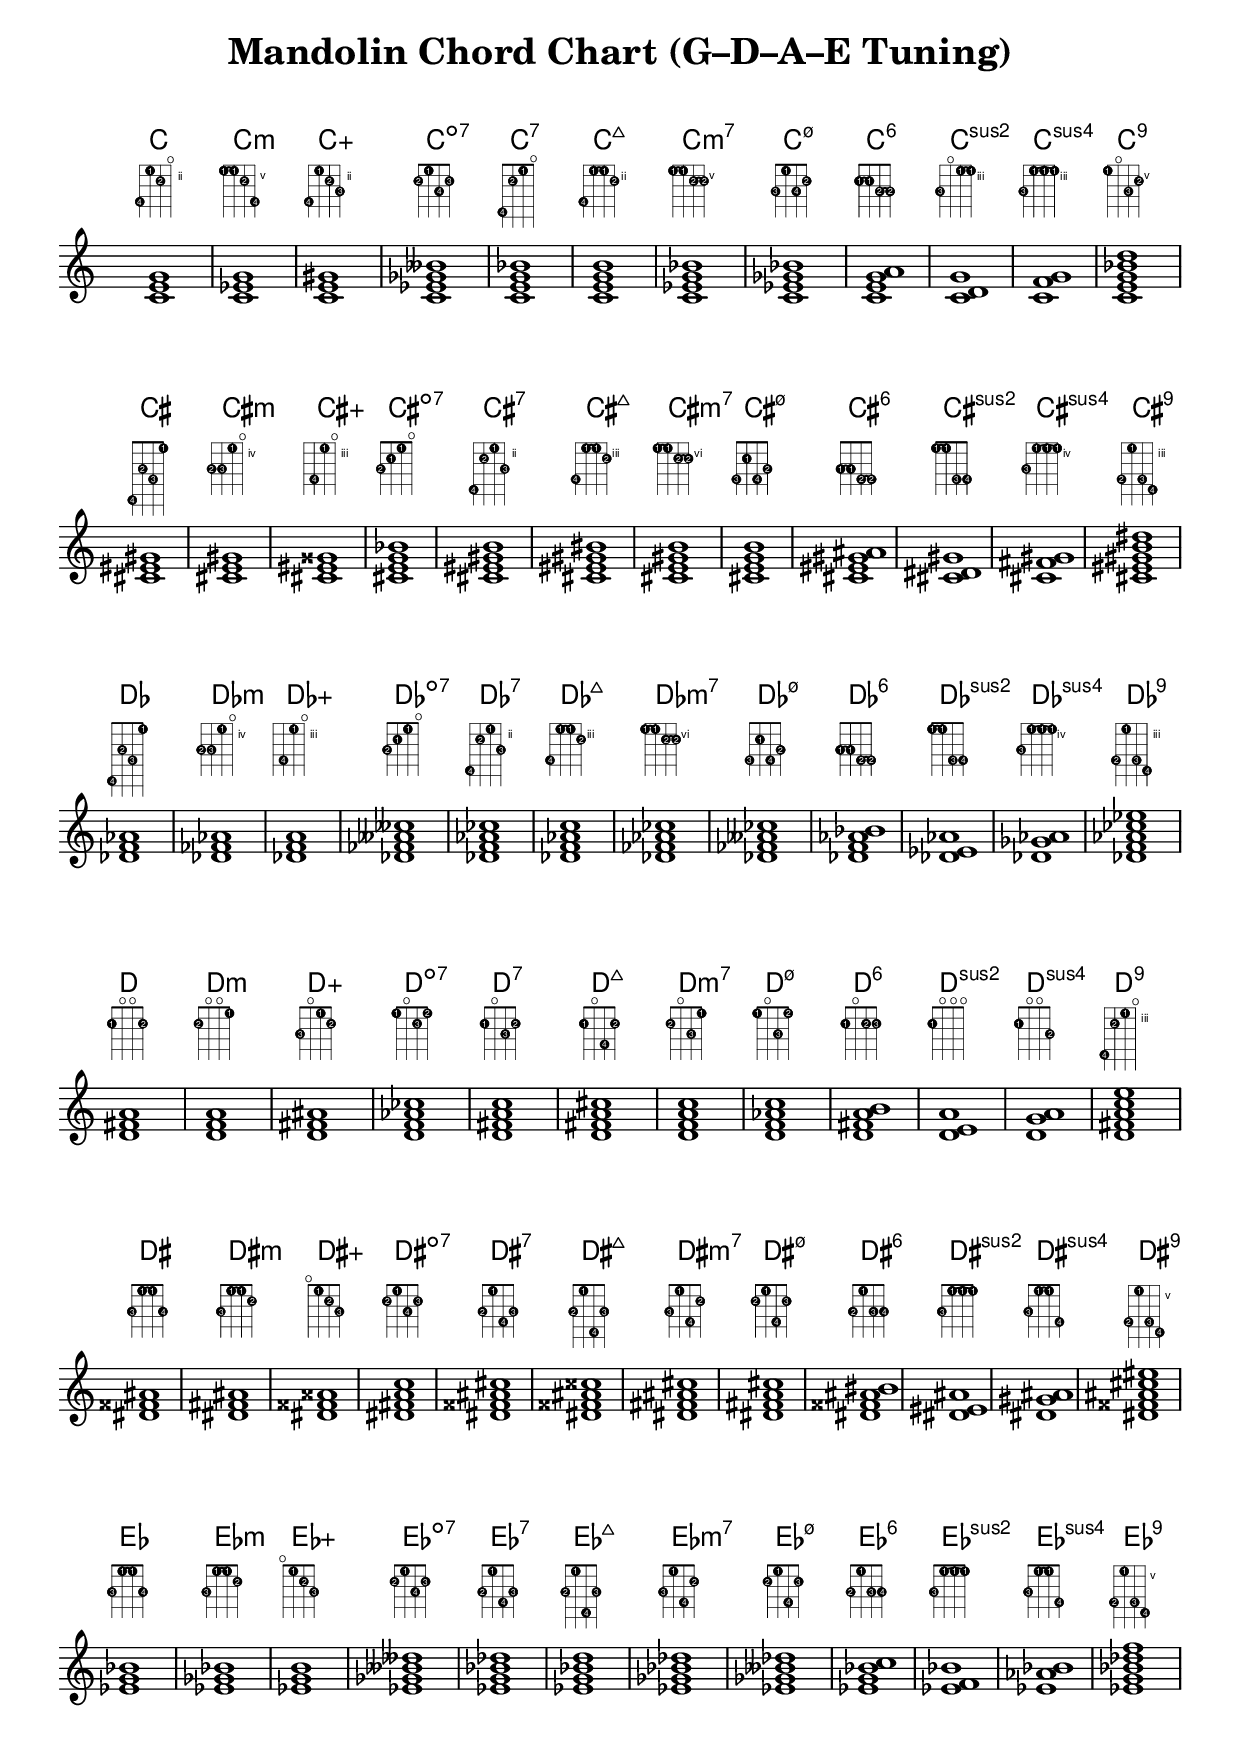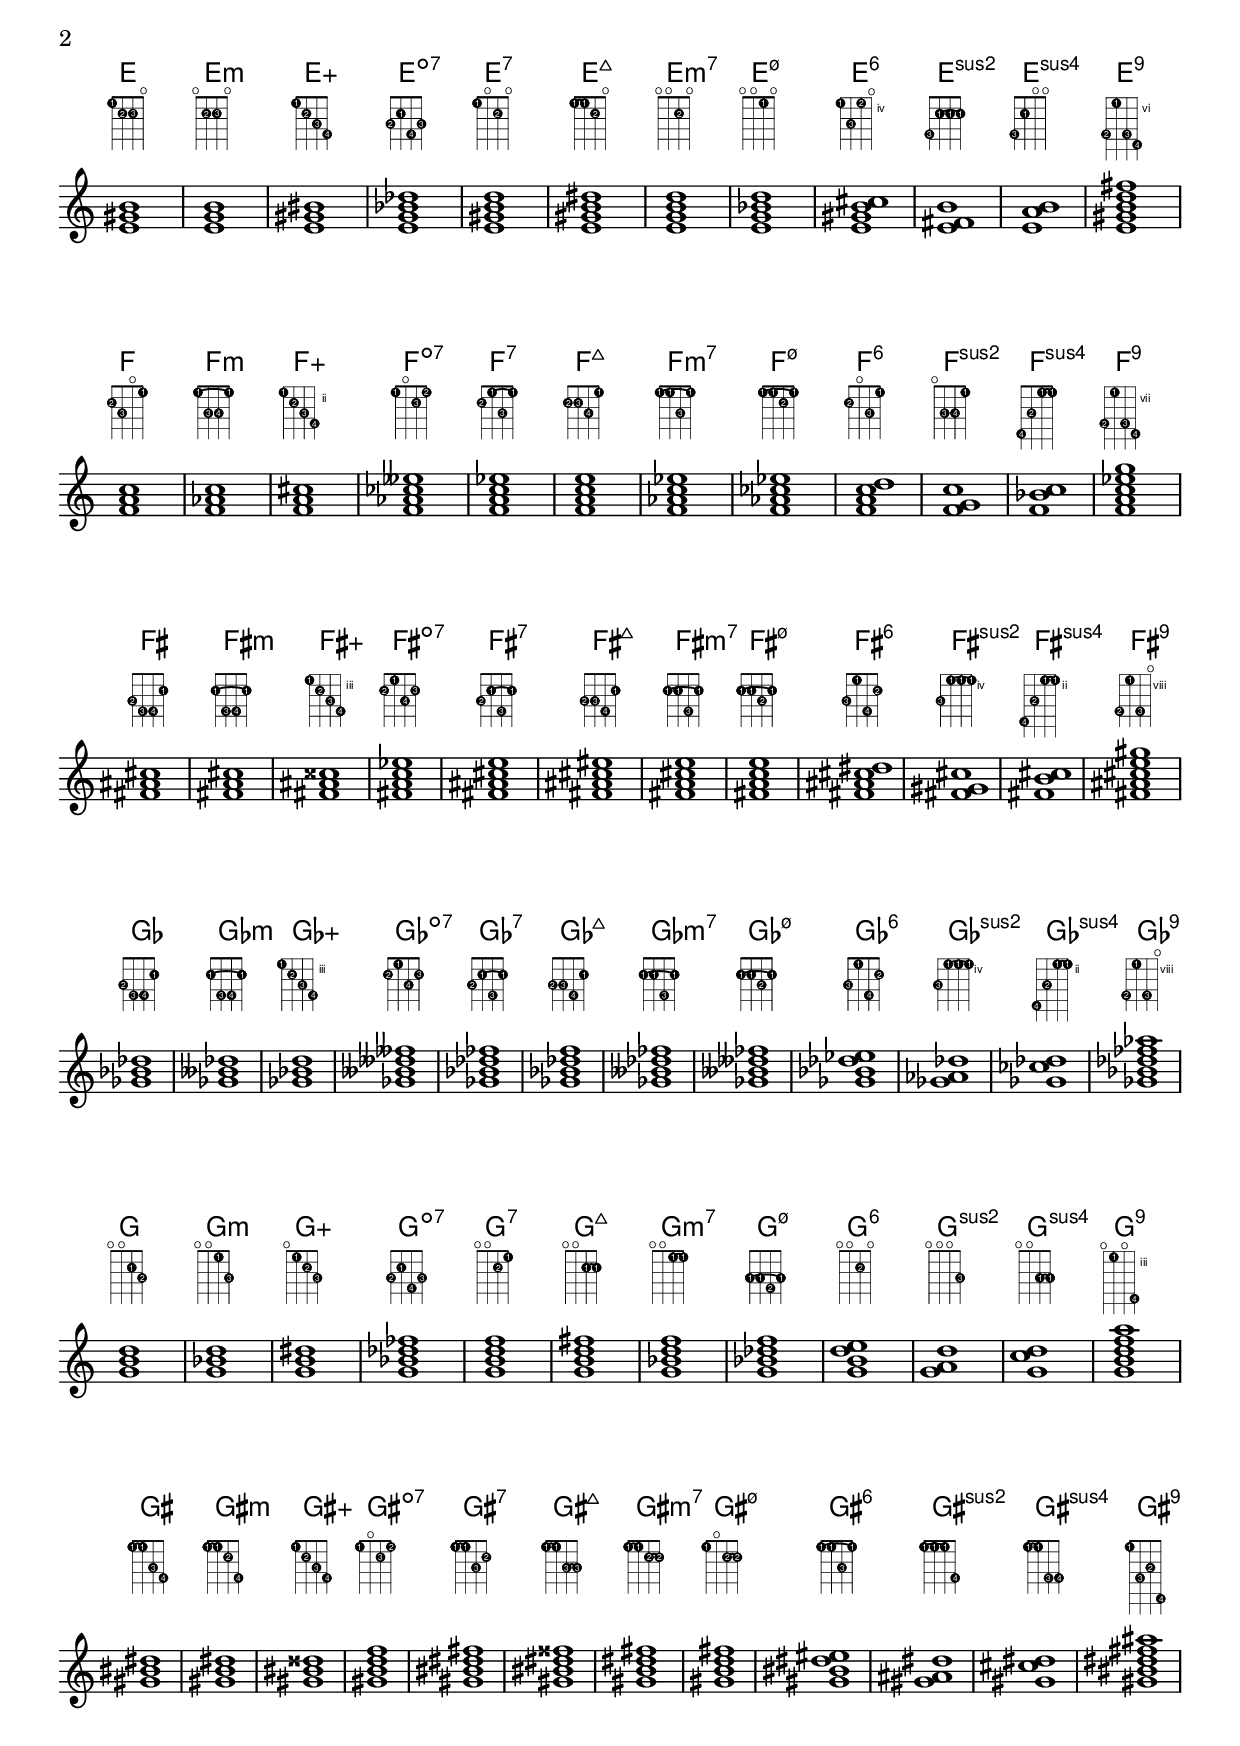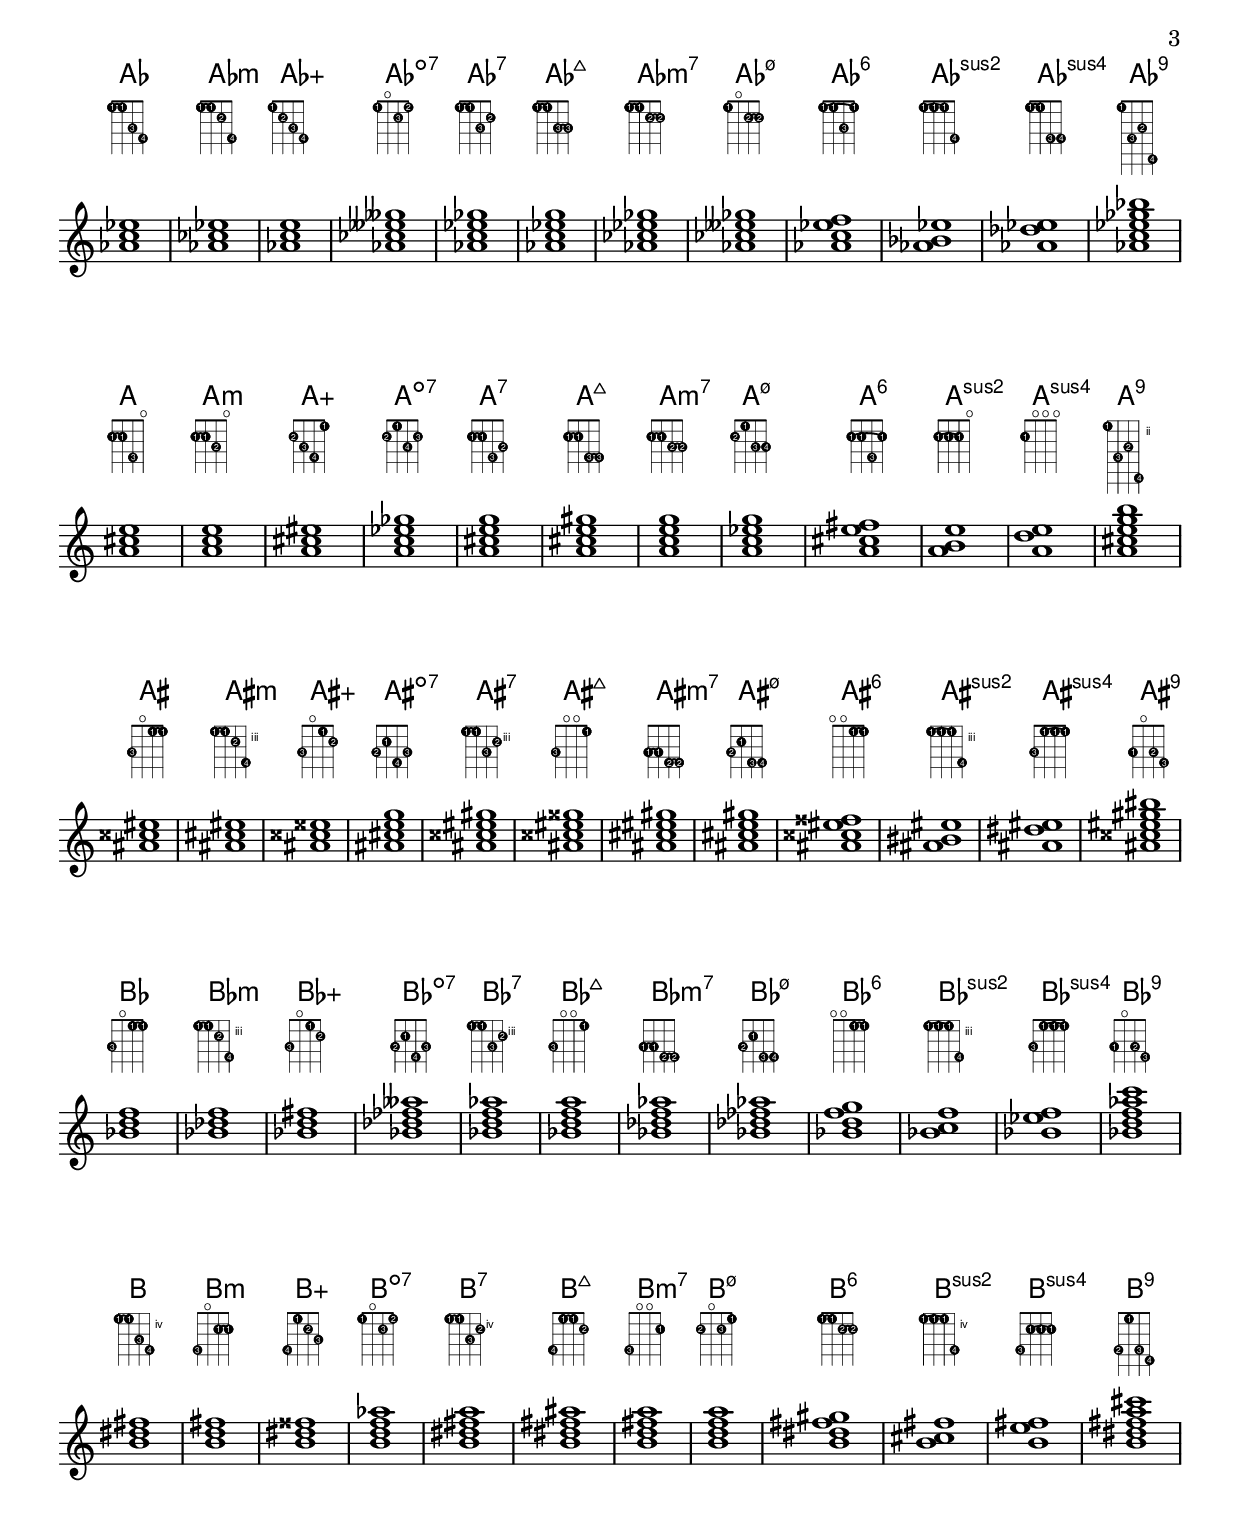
\version "2.21.80"

\include "predefined-mandolin-fretboards.ly"

\header {
  title = "Mandolin Chord Chart (G–D–A–E Tuning)"
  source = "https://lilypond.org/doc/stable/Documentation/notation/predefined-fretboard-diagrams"
  keywords = #(string-join '(
    "music"
    "mandolin"
    "chords"
  ) ", ")
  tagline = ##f
}

\paper {
  markup-system-spacing.padding = #5
  system-system-spacing.padding = #8
}

chordTypes = \chordmode {
  c1
  c:m
  c:aug
  c:dim7
  c:7
  c:maj7
  c:m7
  c:m7.5-
  c:6
  c:sus2
  c:sus4
  c:9
  \break
}

chordSequence = {
                   \chordTypes
  \transpose c cis \chordTypes
  \transpose c des \chordTypes
  \transpose c d   \chordTypes
  \transpose c dis \chordTypes
  \transpose c ees \chordTypes
  \transpose c e   \chordTypes
  \transpose c f   \chordTypes
  \transpose c fis \chordTypes
  \transpose c ges \chordTypes
  \transpose c g   \chordTypes
  \transpose c gis \chordTypes
  \transpose c aes \chordTypes
  \transpose c a   \chordTypes
  \transpose c ais \chordTypes
  \transpose c bes \chordTypes
  \transpose c b   \chordTypes
}

<<
  \new ChordNames {
    \chordSequence
  }

  \new FretBoards {
    \set Staff.stringTunings = #mandolin-tuning
    \override FretBoard.fret-diagram-details.finger-code = #'in-dot
    \chordSequence
  }

  \new Staff {
    \override Staff.TimeSignature.transparent = ##t
    \chordSequence
  }
>>

\layout {
  indent = 0\mm
  \context {
    \Score
    \remove "Bar_number_engraver"
  }
}
